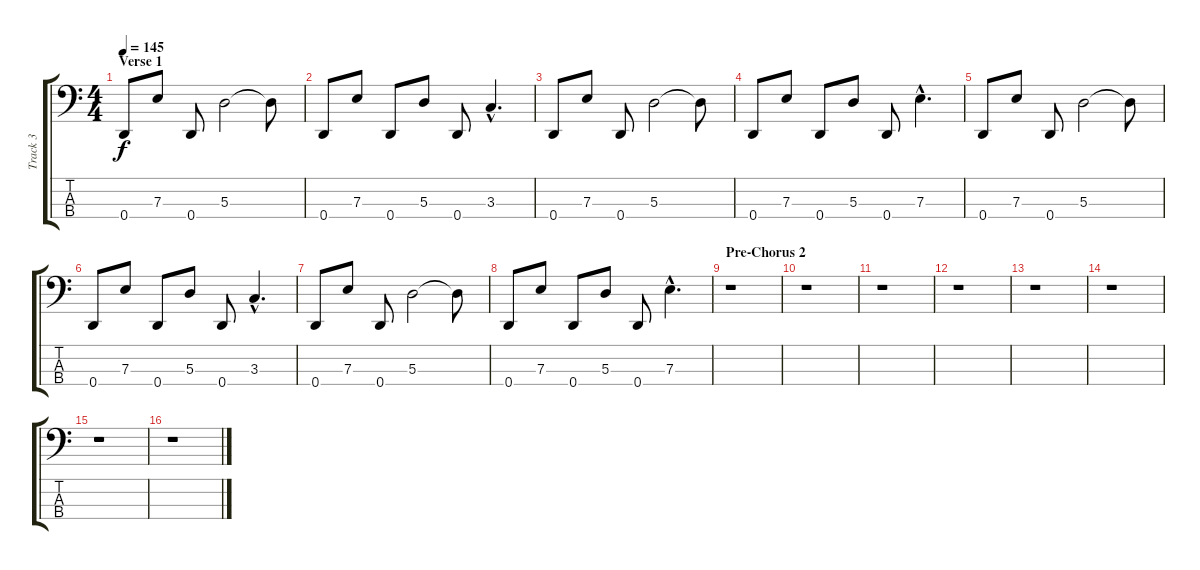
\track ("Track 3" "Track 3") {instrument electricbasspick}
\staff {score tabs}
\tuning (G2 D2 A1 D1) {hide}
\ts (4 4)
\section ("" "Verse 1")
\tempo 145
\clef f4
\ks c
0.4.8{dy f} 7.3.8 0.4.8 5.3.2 5.3{t}.8 |
0.4.8 7.3.8 0.4.8 5.3.8 0.4.8 3.3{hac}.4{d} |
0.4.8 7.3.8 0.4.8 5.3.2 5.3{t}.8 |
0.4.8 7.3.8 0.4.8 5.3.8 0.4.8 7.3{hac}.4{d} |
0.4.8 7.3.8 0.4.8 5.3.2 5.3{t}.8 |
0.4.8 7.3.8 0.4.8 5.3.8 0.4.8 3.3{hac}.4{d} |
0.4.8 7.3.8 0.4.8 5.3.2 5.3{t}.8 |
0.4.8 7.3.8 0.4.8 5.3.8 0.4.8 7.3{hac}.4{d} |
\section ("" "Pre-Chorus 2")
r.1 |
r.1 |
r.1 |
r.1 |
r.1 |
r.1 |
r.1 |
r.1
